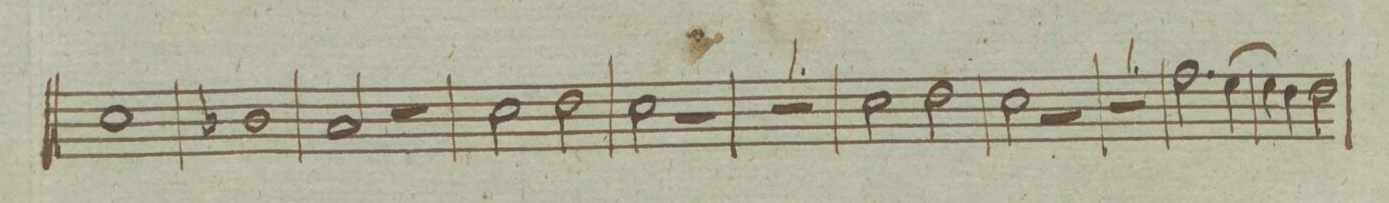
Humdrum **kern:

**kern	**dynam
*I"Clarinetto Primo in C. et B.	*
*clefG2	*
*k[]	*
*met(c|)	*
*M2/2	*
1cc\	.
=157	=157
1b-X\	.
=158	=158
2a/	.
2r	.
=159	=159
2cc\	.
2dd\	.
=160	=160
2cc\	.
2r	.
=161	=161
1r	.
=162	=162
2cc\	.
2dd\	.
=163	=163
2cc\	.
2r	.
=164	=164
1r	.
=165	=165
2.ff\	.
[4ee\	.
=166	=166
4ee\]	.
4dd\	.
2dd\	.
=167	=167
*-	*-
